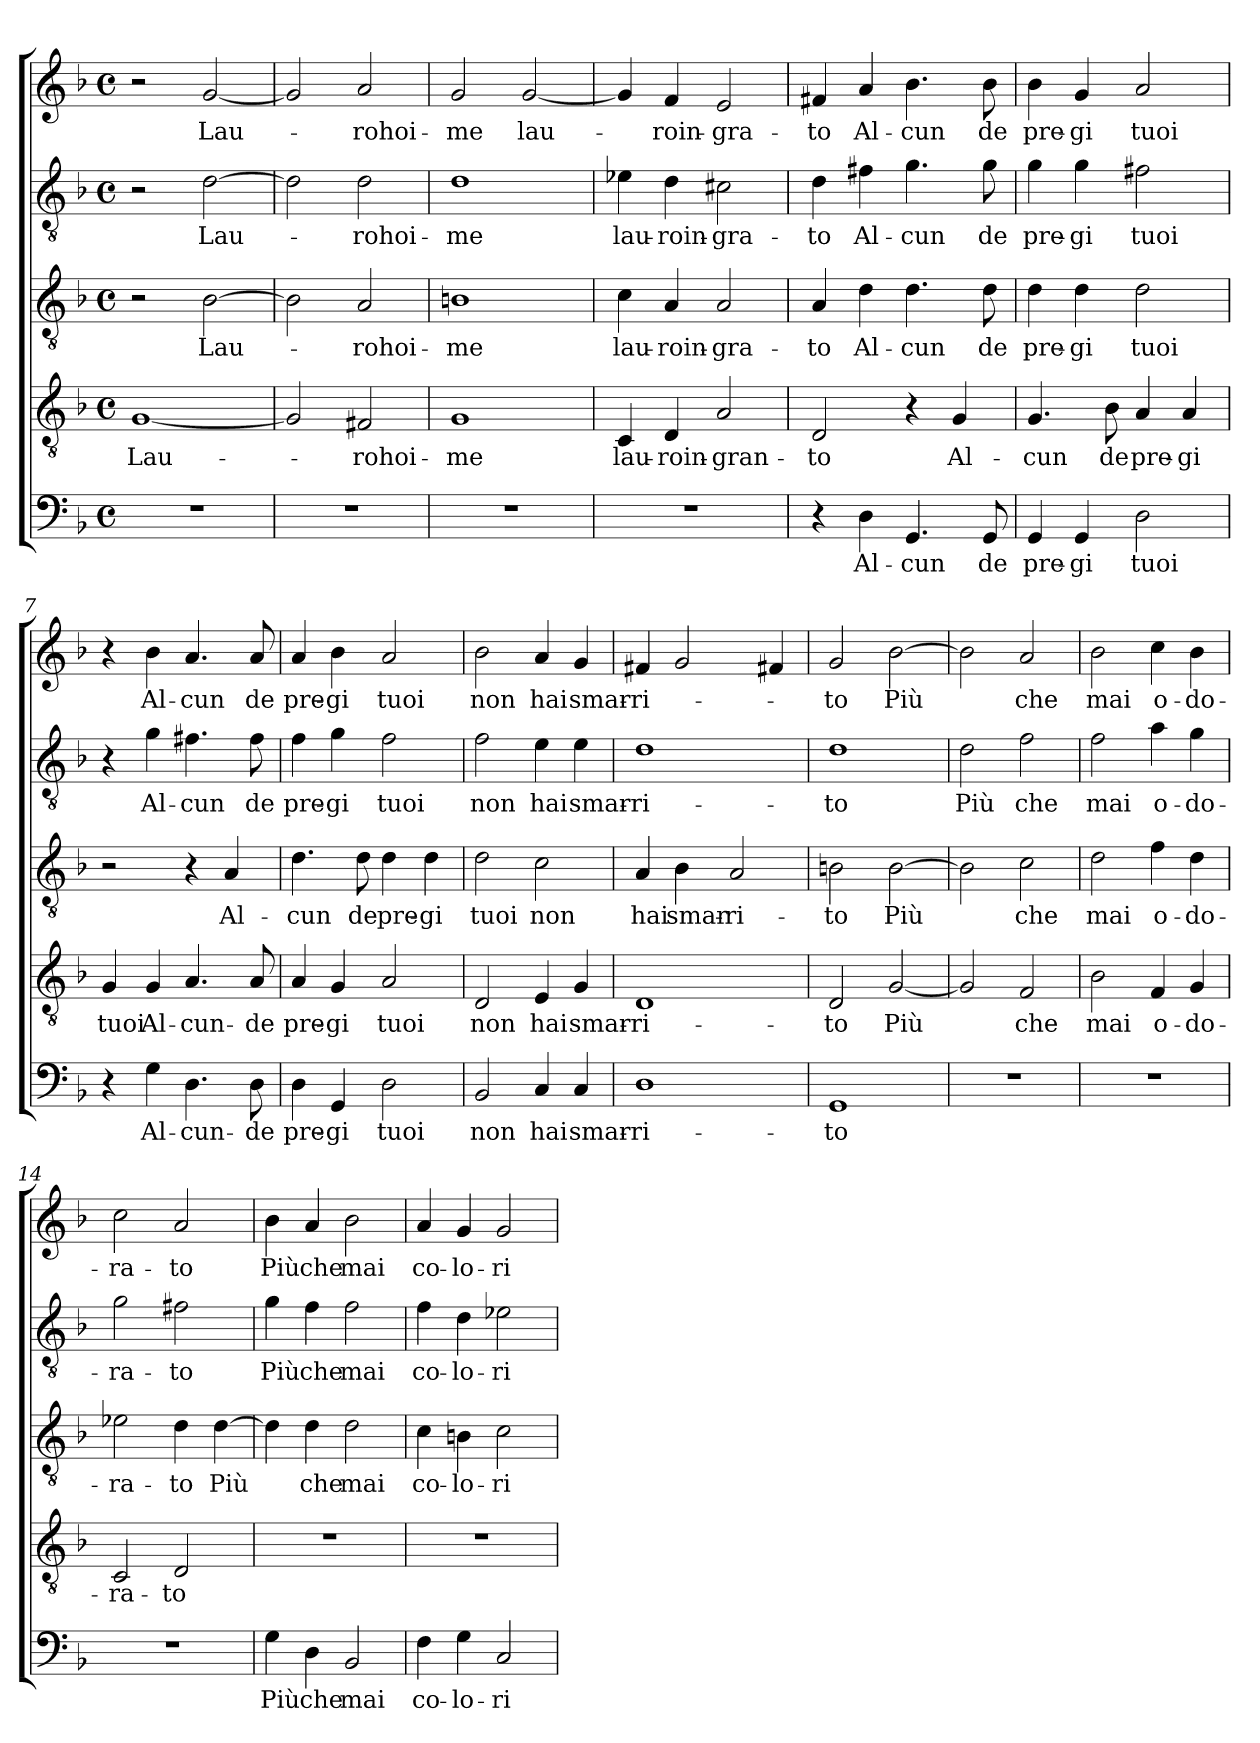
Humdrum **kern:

**kern	**text	**kern	**text	**kern	**text	**kern	**text	**kern	**text
*part5	*part5	*part4	*part4	*part3	*part3	*part2	*part2	*part1	*part1
*staff5	*staff5	*staff4	*staff4	*staff3	*staff3	*staff2	*staff2	*staff1	*staff1
*clefF4	*	*clefGv2	*	*clefGv2	*	*clefGv2	*	*clefG2	*
*k[b-]	*	*k[b-]	*	*k[b-]	*	*k[b-]	*	*k[b-]	*
*F:	*	*F:	*	*F:	*	*F:	*	*F:	*
*M4/4	*	*M4/4	*	*M4/4	*	*M4/4	*	*M4/4	*
*met(c)	*	*met(c)	*	*met(c)	*	*met(c)	*	*met(c)	*
=1	=1	=1	=1	=1	=1	=1	=1	=1	=1
1r	.	[1G	Lau-	2r	.	2r	.	2r	.
.	.	.	.	[2B-\	Lau-	[2d\	Lau-	[2g/	Lau-
=2	=2	=2	=2	=2	=2	=2	=2	=2	=2
1r	.	2G/]	.	2B-\]	.	2d\]	.	2g/]	.
.	.	2F#X/	-rohoi-	2A/	-rohoi-	2d\	-rohoi-	2a/	-rohoi-
=3	=3	=3	=3	=3	=3	=3	=3	=3	=3
1r	.	1G	-me	1Bn	-me	1d	-me	2g/	-me
.	.	.	.	.	.	.	.	[2g/	lau-
=4	=4	=4	=4	=4	=4	=4	=4	=4	=4
1r	.	4C/	lau-	4c\	lau-	4e-X\	lau-	4g/]	.
.	.	4D/	-roin-	4A/	-roin-	4d\	-roin-	4f/	-roin-
.	.	2A/	-gran-	2A/	-gra-	2c#X\	-gra-	2e/	-gra-
=5	=5	=5	=5	=5	=5	=5	=5	=5	=5
4r	.	2D/	-to	4A/	-to	4d\	-to	4f#X/	-to
4D\	Al-	.	.	4d\	Al-	4f#X\	Al-	4a/	Al-
4.GG/	-cun	4r	.	4.d\	-cun	4.g\	-cun	4.b-\	-cun
.	.	4G/	Al-	.	.	.	.	.	.
8GG/	de	.	.	8d\	de	8g\	de	8b-\	de
!!LO:LB:g=z
=6	=6	=6	=6	=6	=6	=6	=6	=6	=6
4GG/	pre-	4.G/	-cun	4d\	pre-	4g\	pre-	4b-\	pre-
4GG/	-gi	.	.	4d\	-gi	4g\	-gi	4g/	-gi
.	.	8B-\	de	.	.	.	.	.	.
2D\	tuoi	4A/	pre-	2d\	tuoi	2f#X\	tuoi	2a/	tuoi
.	.	4A/	-gi	.	.	.	.	.	.
=7	=7	=7	=7	=7	=7	=7	=7	=7	=7
4r	.	4G/	tuoi	2r	.	4r	.	4r	.
4G\	Al-	4G/	Al-	.	.	4g\	Al-	4b-\	Al-
4.D\	-cun-	4.A/	-cun-	4r	.	4.f#X\	-cun	4.a/	-cun
.	.	.	.	4A/	Al-	.	.	.	.
8D\	-de	8A/	-de	.	.	8f#\	de	8a/	de
=8	=8	=8	=8	=8	=8	=8	=8	=8	=8
4D\	pre-	4A/	pre-	4.d\	-cun	4f\	pre-	4a/	pre-
4GG/	-gi	4G/	-gi	.	.	4g\	-gi	4b-\	-gi
.	.	.	.	8d\	de	.	.	.	.
2D\	tuoi	2A/	tuoi	4d\	pre-	2f\	tuoi	2a/	tuoi
.	.	.	.	4d\	-gi	.	.	.	.
=9	=9	=9	=9	=9	=9	=9	=9	=9	=9
2BB-/	non	2D/	non	2d\	tuoi	2f\	non	2b-\	non
4C/	hai	4E/	hai	2c\	non	4e\	hai	4a/	hai
4C/	smar-	4G/	smar-	.	.	4e\	smar-	4g/	smar-
=10	=10	=10	=10	=10	=10	=10	=10	=10	=10
1D	-ri-	1D	-ri-	4A/	hai	1d	-ri-	4f#X/	-ri-
.	.	.	.	4B-\	smar-	.	.	2g/	.
.	.	.	.	2A/	-ri-	.	.	.	.
.	.	.	.	.	.	.	.	4f#X/	.
!!LO:LB:g=z
=11	=11	=11	=11	=11	=11	=11	=11	=11	=11
1GG	-to	2D/	-to	2Bn\	-to	1d	-to	2g/	-to
.	.	[2G/	Più	[2B\	Più	.	.	[2b-\	Più
=12	=12	=12	=12	=12	=12	=12	=12	=12	=12
1r	.	2G/]	.	2B\]	.	2d\	Più	2b-\]	.
.	.	2F/	che	2c\	che	2f\	che	2a/	che
=13	=13	=13	=13	=13	=13	=13	=13	=13	=13
1r	.	2B-\	mai	2d\	mai	2f\	mai	2b-\	mai
.	.	4F/	o-	4f\	o-	4a\	o-	4cc\	o-
.	.	4G/	-do-	4d\	-do-	4g\	-do-	4b-\	-do-
=14	=14	=14	=14	=14	=14	=14	=14	=14	=14
1r	.	2C/	-ra-	2e-X\	-ra-	2g\	-ra-	2cc\	-ra-
.	.	2D/	-to	4d\	-to	2f#X\	-to	2a/	-to
.	.	.	.	[4d\	Più	.	.	.	.
=15	=15	=15	=15	=15	=15	=15	=15	=15	=15
4G\	Più	1r	.	4d\]	.	4g\	Più	4b-\	Più
4D\	che	.	.	4d\	che	4f\	che	4a/	che
2BB-/	mai	.	.	2d\	mai	2f\	mai	2b-\	mai
!!LO:PB:g=z
=16	=16	=16	=16	=16	=16	=16	=16	=16	=16
4F\	co-	1r	.	4c\	co-	4f\	co-	4a/	co-
4G\	-lo-	.	.	4Bn\	-lo-	4d\	-lo-	4g/	-lo-
2C/	-ri-	.	.	2c\	-ri-	2e-X\	-ri-	2g/	-ri-
=	=	=	=	=	=	=	=	=	=
*-	*-	*-	*-	*-	*-	*-	*-	*-	*-
